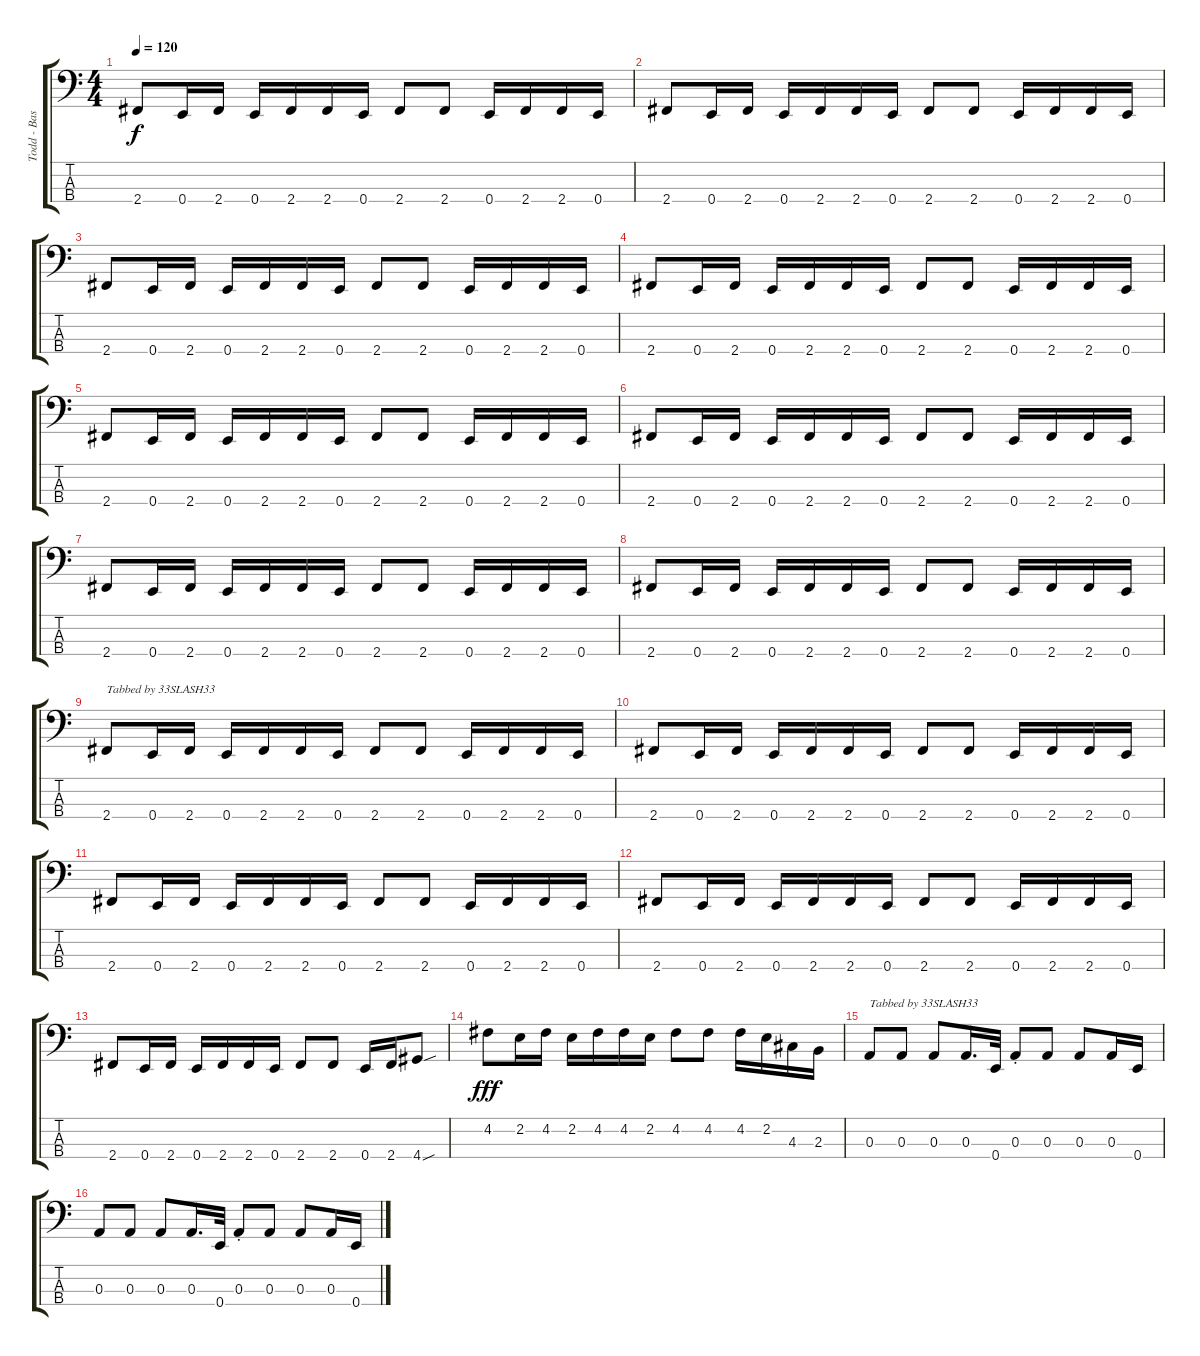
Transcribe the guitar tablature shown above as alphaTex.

\track ("Todd - Bass" "Todd - Bas") {instrument electricbasspick}
\staff {score tabs}
\tuning (G2 D2 A1 E1) {hide}
\ts (4 4)
\tempo 120
\clef f4
\ks c
2.4.8{dy f} 0.4.16 2.4.16 0.4.16 2.4.16 2.4.16 0.4.16 2.4.8 2.4.8 0.4.16 2.4.16 2.4.16 0.4.16 |
2.4.8 0.4.16 2.4.16 0.4.16 2.4.16 2.4.16 0.4.16 2.4.8 2.4.8 0.4.16 2.4.16 2.4.16 0.4.16 |
2.4.8 0.4.16 2.4.16 0.4.16 2.4.16 2.4.16 0.4.16 2.4.8 2.4.8 0.4.16 2.4.16 2.4.16 0.4.16 |
2.4.8 0.4.16 2.4.16 0.4.16 2.4.16 2.4.16 0.4.16 2.4.8 2.4.8 0.4.16 2.4.16 2.4.16 0.4.16 |
2.4.8 0.4.16 2.4.16 0.4.16 2.4.16 2.4.16 0.4.16 2.4.8 2.4.8 0.4.16 2.4.16 2.4.16 0.4.16 |
2.4.8 0.4.16 2.4.16 0.4.16 2.4.16 2.4.16 0.4.16 2.4.8 2.4.8 0.4.16 2.4.16 2.4.16 0.4.16 |
2.4.8 0.4.16 2.4.16 0.4.16 2.4.16 2.4.16 0.4.16 2.4.8 2.4.8 0.4.16 2.4.16 2.4.16 0.4.16 |
2.4.8 0.4.16 2.4.16 0.4.16 2.4.16 2.4.16 0.4.16 2.4.8 2.4.8 0.4.16 2.4.16 2.4.16 0.4.16 |
2.4.8{txt "Tabbed by 33SLASH33"} 0.4.16 2.4.16 0.4.16 2.4.16 2.4.16 0.4.16 2.4.8 2.4.8 0.4.16 2.4.16 2.4.16 0.4.16 |
2.4.8 0.4.16 2.4.16 0.4.16 2.4.16 2.4.16 0.4.16 2.4.8 2.4.8 0.4.16 2.4.16 2.4.16 0.4.16 |
2.4.8 0.4.16 2.4.16 0.4.16 2.4.16 2.4.16 0.4.16 2.4.8 2.4.8 0.4.16 2.4.16 2.4.16 0.4.16 |
2.4.8 0.4.16 2.4.16 0.4.16 2.4.16 2.4.16 0.4.16 2.4.8 2.4.8 0.4.16 2.4.16 2.4.16 0.4.16 |
2.4.8 0.4.16 2.4.16 0.4.16 2.4.16 2.4.16 0.4.16 2.4.8 2.4.8 0.4.16 2.4.16 4.4{sou}.8 |
4.2.8{dy fff} 2.2.16 4.2.16 2.2.16 4.2.16 4.2.16 2.2.16 4.2.8 4.2.8 4.2.16 2.2.16 4.3.16 2.3.16 |
0.3.8{txt "Tabbed by 33SLASH33"} 0.3.8 0.3.8 0.3.16{d} 0.4.32 0.3{st}.8 0.3.8 0.3.8 0.3.16 0.4.16 |
0.3.8 0.3.8 0.3.8 0.3.16{d} 0.4.32 0.3{st}.8 0.3.8 0.3.8 0.3.16 0.4.16
